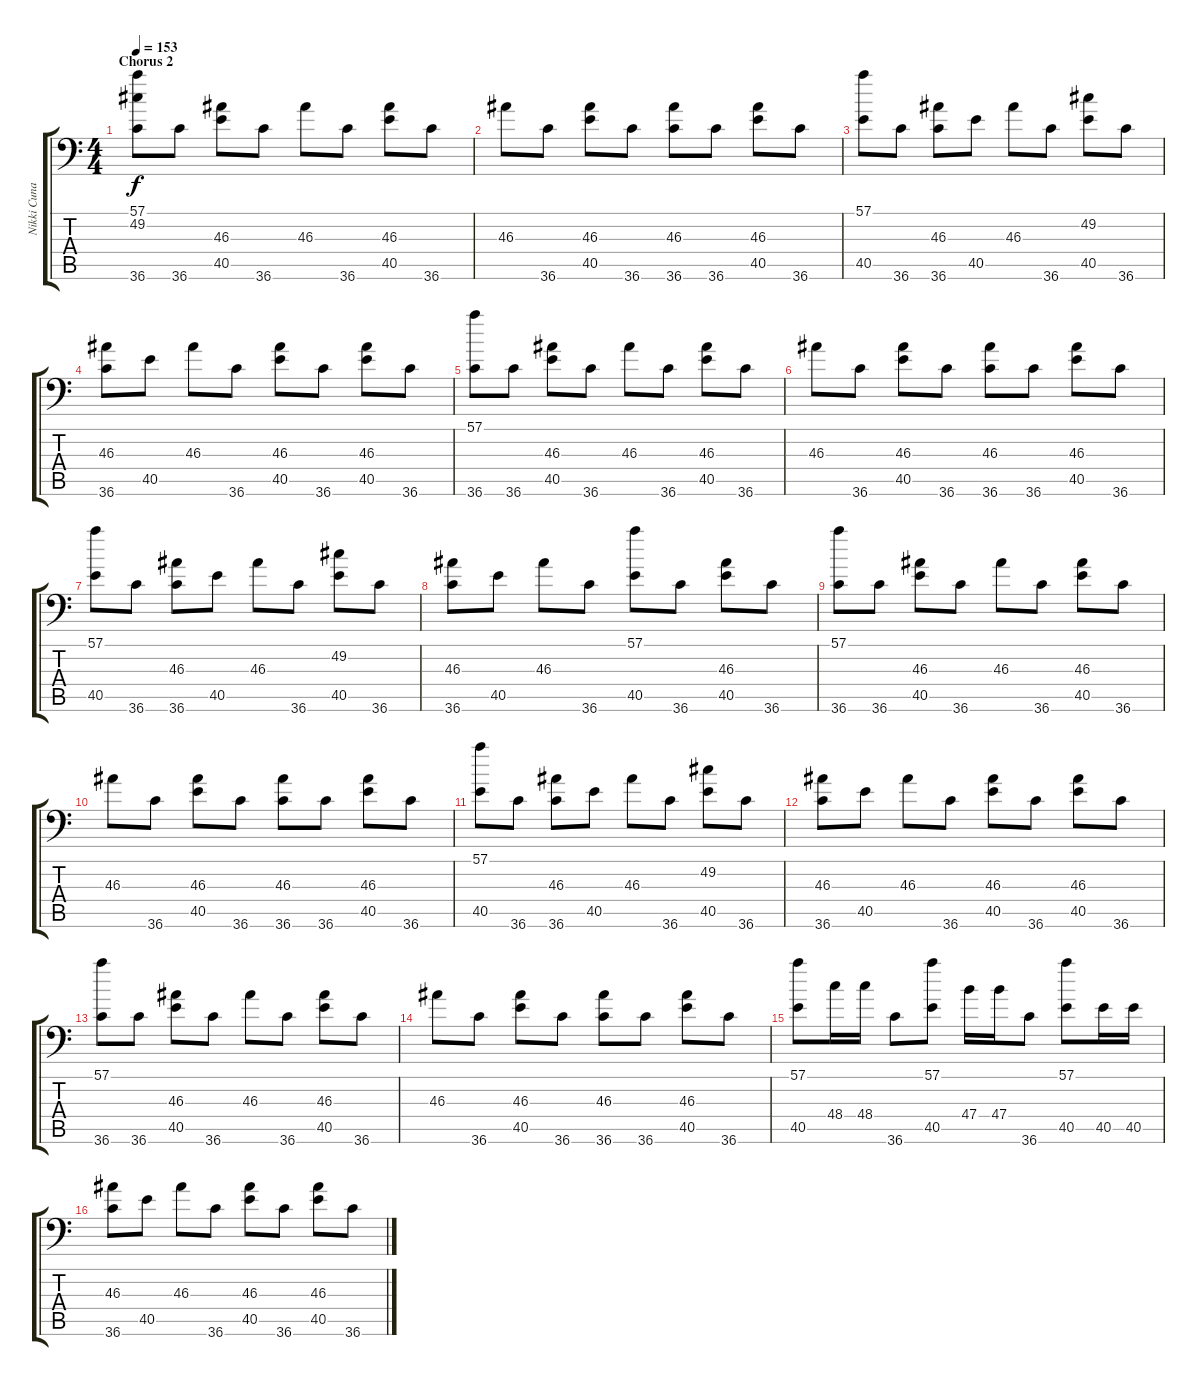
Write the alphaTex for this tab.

\track ("Nikki Cuna" "Nikki Cuna") {instrument acousticgrandpiano}
\staff {score tabs}
\tuning (C-1 C-1 C-1 C-1 C-1 C-1) {hide}
\ts (4 4)
\section ("" "Chorus 2")
\tempo 153
\clef f4
\ks c
(57.1 49.2 36.6).8{dy f} 36.6.8 (46.3 40.5).8 36.6.8 46.3.8 36.6.8 (46.3 40.5).8 36.6.8 |
46.3.8 36.6.8 (46.3 40.5).8 36.6.8 (46.3 36.6).8 36.6.8 (46.3 40.5).8 36.6.8 |
(57.1 40.5).8 36.6.8 (46.3 36.6).8 40.5.8 46.3.8 36.6.8 (49.2 40.5).8 36.6.8 |
(46.3 36.6).8 40.5.8 46.3.8 36.6.8 (46.3 40.5).8 36.6.8 (46.3 40.5).8 36.6.8 |
(57.1 36.6).8 36.6.8 (46.3 40.5).8 36.6.8 46.3.8 36.6.8 (46.3 40.5).8 36.6.8 |
46.3.8 36.6.8 (46.3 40.5).8 36.6.8 (46.3 36.6).8 36.6.8 (46.3 40.5).8 36.6.8 |
(57.1 40.5).8 36.6.8 (46.3 36.6).8 40.5.8 46.3.8 36.6.8 (49.2 40.5).8 36.6.8 |
(46.3 36.6).8 40.5.8 46.3.8 36.6.8 (57.1 40.5).8 36.6.8 (46.3 40.5).8 36.6.8 |
(57.1 36.6).8 36.6.8 (46.3 40.5).8 36.6.8 46.3.8 36.6.8 (46.3 40.5).8 36.6.8 |
46.3.8 36.6.8 (46.3 40.5).8 36.6.8 (46.3 36.6).8 36.6.8 (46.3 40.5).8 36.6.8 |
(57.1 40.5).8 36.6.8 (46.3 36.6).8 40.5.8 46.3.8 36.6.8 (49.2 40.5).8 36.6.8 |
(46.3 36.6).8 40.5.8 46.3.8 36.6.8 (46.3 40.5).8 36.6.8 (46.3 40.5).8 36.6.8 |
(57.1 36.6).8 36.6.8 (46.3 40.5).8 36.6.8 46.3.8 36.6.8 (46.3 40.5).8 36.6.8 |
46.3.8 36.6.8 (46.3 40.5).8 36.6.8 (46.3 36.6).8 36.6.8 (46.3 40.5).8 36.6.8 |
(57.1 40.5).8 48.4.16 48.4.16 36.6.8 (57.1 40.5).8 47.4.16 47.4.16 36.6.8 (57.1 40.5).8 40.5.16 40.5.16 |
(46.3 36.6).8 40.5.8 46.3.8 36.6.8 (46.3 40.5).8 36.6.8 (46.3 40.5).8 36.6.8
